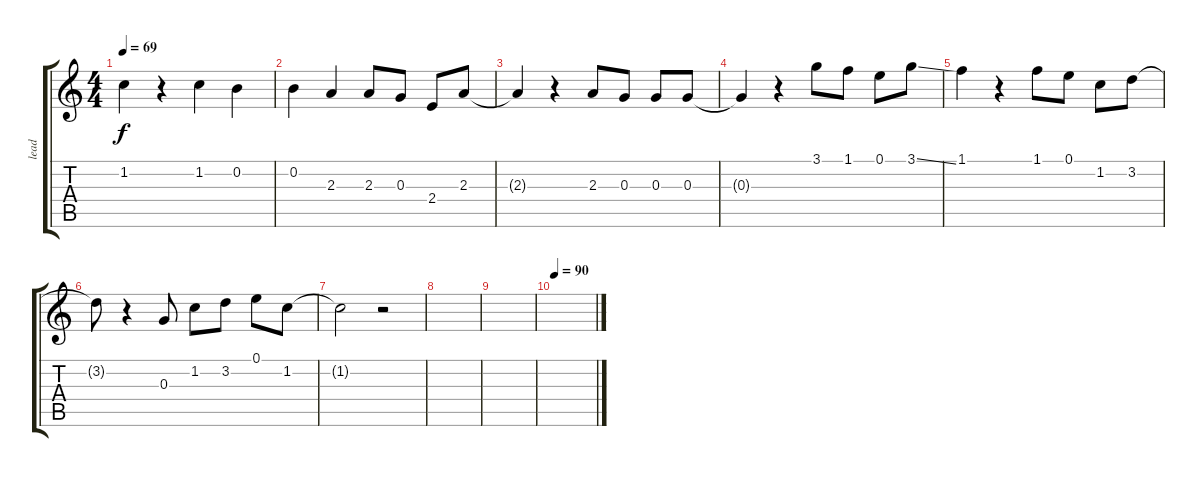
\track ("lead" "lead") {instrument electricbassfinger}
\staff {score tabs}
\tuning (E4 B3 G3 D3 A2 E2) {hide}
\ts (4 4)
\tempo 69
\clef g2
\ks c
1.2.4{dy f} r.4 1.2.4 0.2.4 |
0.2.4 2.3.4 2.3.8 0.3.8 2.4.8 2.3.8 |
2.3{t}.4 r.4 2.3.8 0.3.8 0.3.8 0.3.8 |
0.3{t}.4 r.4 3.1.8 1.1.8 0.1.8 3.1{ss}.8 |
1.1.4 r.4 1.1.8 0.1.8 1.2.8 3.2.8 |
3.2{t}.8 r.4 0.3.8 1.2.8 3.2.8 0.1.8 1.2.8 |
1.2{t}.2 r.2 |
|
|
\tempo 90
